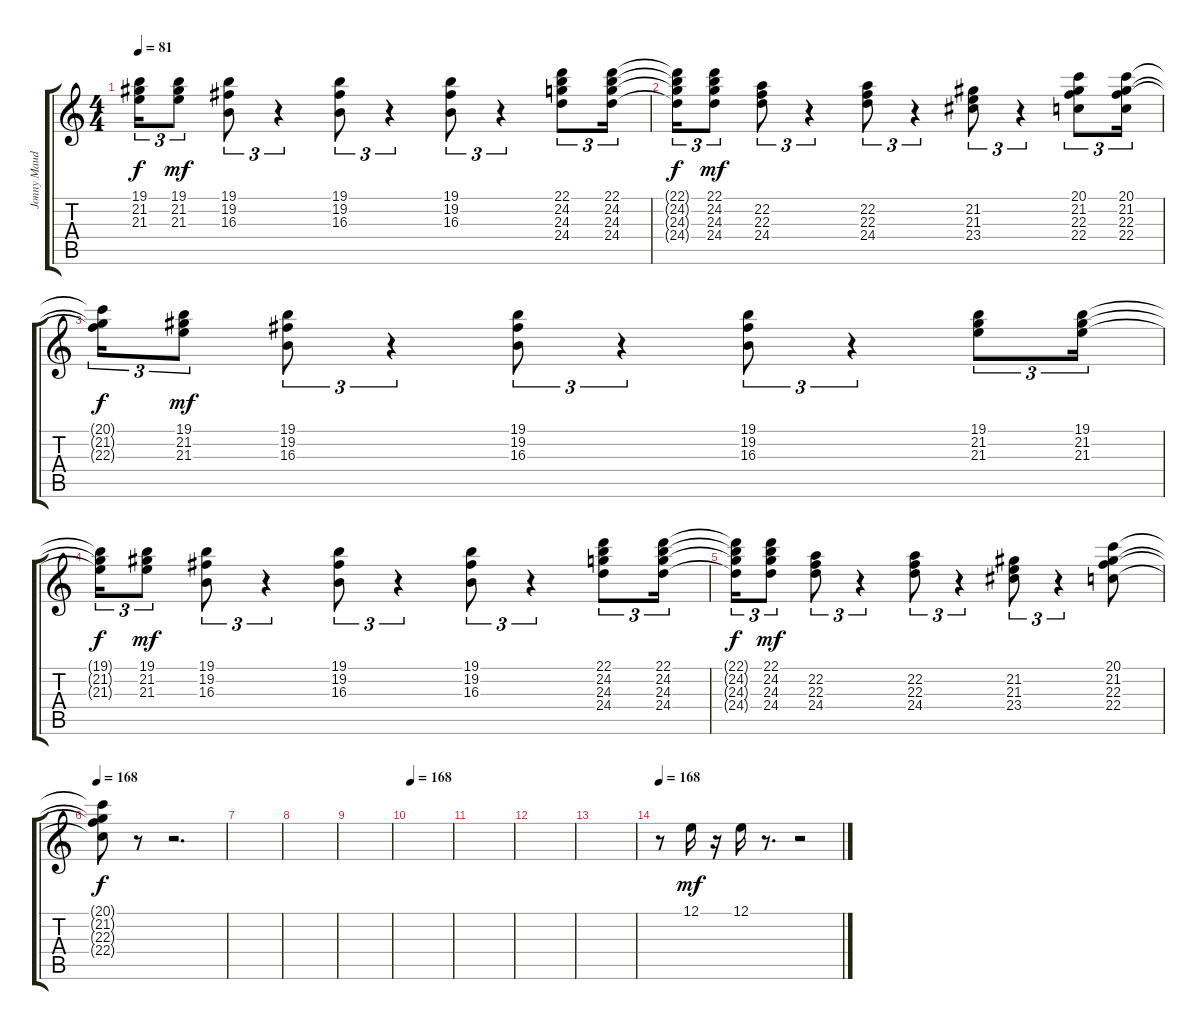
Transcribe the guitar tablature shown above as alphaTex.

\track ("Jonny Maudling (Brass)" "Jonny Maud") {instrument brasssection}
\staff {score tabs}
\tuning (E4 B3 G3 D3 A2 E2) {hide}
\ts (4 4)
\tempo 81
\clef g2
\ks c
(19.1{t} 21.2{t} 21.3{t}).16{tu (3 2) dy f} (19.1 21.2 21.3).8{tu (3 2) dy mf} (19.1 19.2 16.3).8{tu (3 2)} r.4{tu (3 2)} (19.1 19.2 16.3).8{tu (3 2)} r.4{tu (3 2)} (19.1 19.2 16.3).8{tu (3 2)} r.4{tu (3 2)} (22.1 24.2 24.3 24.4).8{tu (3 2)} (22.1 24.2 24.3 24.4).16{tu (3 2)} |
(22.1{t} 24.2{t} 24.3{t} 24.4{t}).16{tu (3 2) dy f} (22.1 24.2 24.3 24.4).8{tu (3 2) dy mf} (22.2 22.3 24.4).8{tu (3 2)} r.4{tu (3 2)} (22.2 22.3 24.4).8{tu (3 2)} r.4{tu (3 2)} (21.2 21.3 23.4).8{tu (3 2)} r.4{tu (3 2)} (20.1 21.2 22.3 22.4).8{tu (3 2)} (20.1 21.2 22.3 22.4).16{tu (3 2)} |
(20.1{t} 21.2{t} 22.3{t}).16{tu (3 2) dy f} (19.1 21.2 21.3).8{tu (3 2) dy mf} (19.1 19.2 16.3).8{tu (3 2)} r.4{tu (3 2)} (19.1 19.2 16.3).8{tu (3 2)} r.4{tu (3 2)} (19.1 19.2 16.3).8{tu (3 2)} r.4{tu (3 2)} (19.1 21.2 21.3).8{tu (3 2)} (19.1 21.2 21.3).16{tu (3 2)} |
(19.1{t} 21.2{t} 21.3{t}).16{tu (3 2) dy f} (19.1 21.2 21.3).8{tu (3 2) dy mf} (19.1 19.2 16.3).8{tu (3 2)} r.4{tu (3 2)} (19.1 19.2 16.3).8{tu (3 2)} r.4{tu (3 2)} (19.1 19.2 16.3).8{tu (3 2)} r.4{tu (3 2)} (22.1 24.2 24.3 24.4).8{tu (3 2)} (22.1 24.2 24.3 24.4).16{tu (3 2)} |
(22.1{t} 24.2{t} 24.3{t} 24.4{t}).16{tu (3 2) dy f} (22.1 24.2 24.3 24.4).8{tu (3 2) dy mf} (22.2 22.3 24.4).8{tu (3 2)} r.4{tu (3 2)} (22.2 22.3 24.4).8{tu (3 2)} r.4{tu (3 2)} (21.2 21.3 23.4).8{tu (3 2)} r.4{tu (3 2)} (20.1 21.2 22.3 22.4).8 |
\section ("" "")
\tempo 168
(20.1{t} 21.2{t} 22.3{t} 22.4{t}).8{dy f} r.8 r.2{d} |
|
|
|
\tempo 168
|
|
|
|
\tempo 168
r.8 12.1.16{dy mf} r.16 12.1.16 r.8{d} r.2
